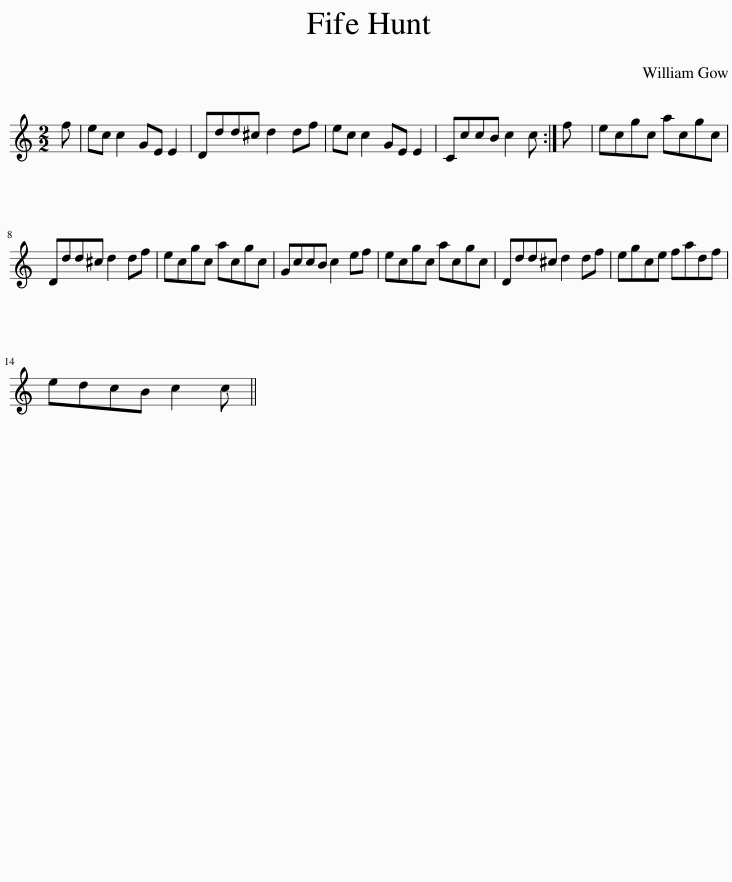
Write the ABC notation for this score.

X:1
L:1/8
M:2/2
I:linebreak $
K:C
V:1 treble
V:1
 f | ec c2 GE E2 | Ddd^c d2 df | ec c2 GE E2 | CccB c2 c :| %5
 f | ecgc acgc |$ Ddd^c d2 df | ecgc acgc | GccB c2 ef | %10
 ecgc acgc | Ddd^c d2 df | egce fadf |$ edcB c2 c || %14
